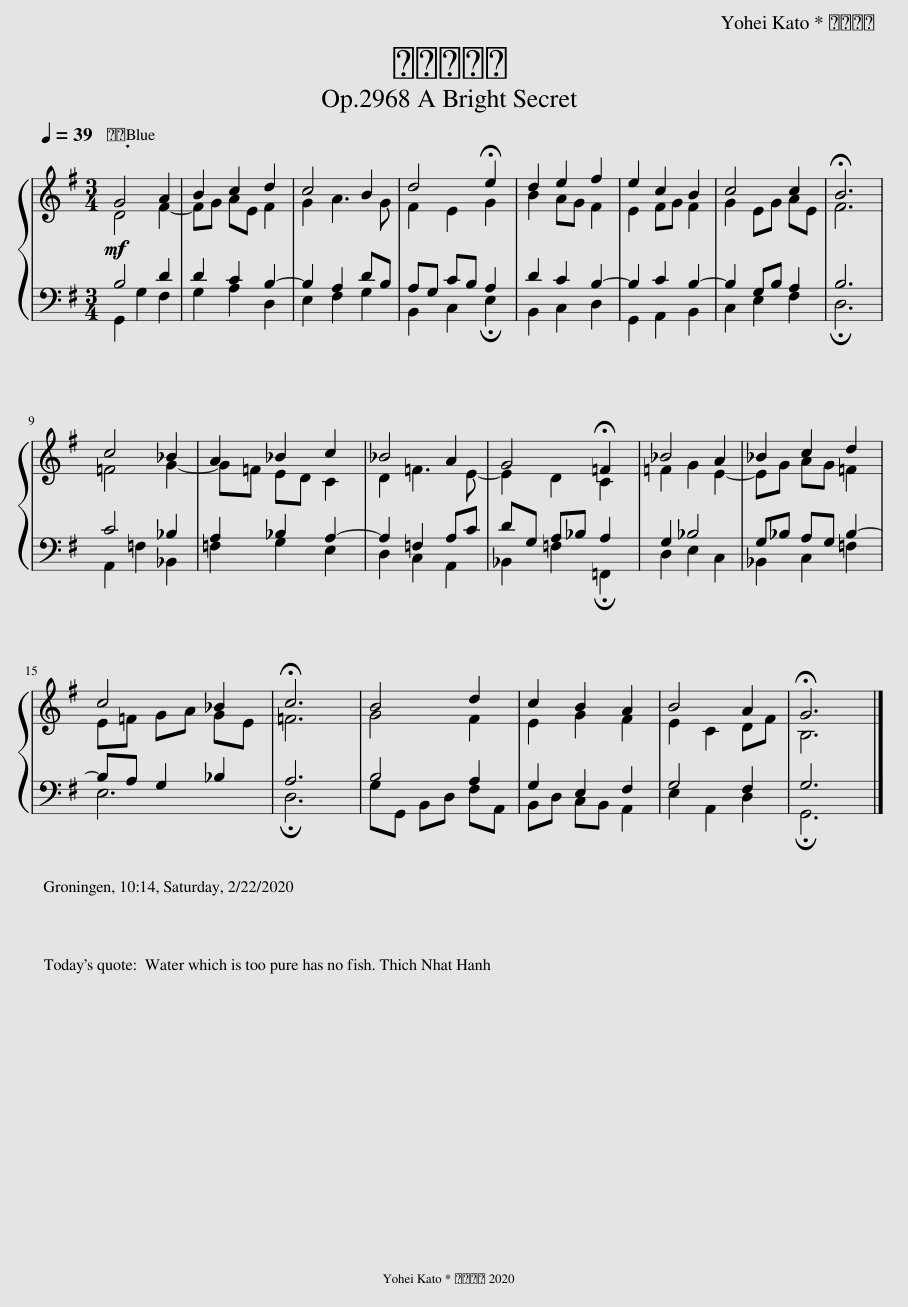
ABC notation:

X:1
%%score { ( 1 2 ) | ( 3 4 ) }
L:1/8
Q:1/4=39
M:3/4
I:linebreak $
K:G
V:1 treble
V:2 treble
V:3 bass
V:4 bass
V:1
!mf! D4 F2- | FG AE F2 | G2 A3 G | F2 E2 !fermata!G2 | B2 AG F2 | %5
 E2 FG F2 | G2 EG AE | !fermata!F6 |$ =F4 G2- | G=F ED C2 | %10
 D2 =F3 E- | E2 D2 !fermata!C2 | =F2 G2 E2- | EG AG =F2 |$ E=F GA GE | %15
 !fermata!=F6 | G4 F2 | E2 G2 F2 | E2 C2 DF | !fermata!B,6 |] %20
V:2
 G4 A2 | B2 c2 d2 | c4 B2 | d4 e2 | d2 e2 f2 | %5
 e2 c2 B2 | c4 c2 | B6 |$ c4 _B2 | A2 _B2 c2 | %10
 _B4 A2 | G4 =F2 | _B4 A2 | _B2 c2 d2 |$ c4 _B2 | %15
 c6 | B4 d2 | c2 B2 A2 | B4 A2 | G6 |] %20
V:3
 G,,2 G,2 F,2 | G,2 A,2 D,2 | E,2 F,2 G,2 | B,,2 C,2 !fermata!E,2 | B,,2 C,2 D,2 | %5
 G,,2 A,,2 B,,2 | C,2 E,2 F,2 | !fermata!D,6 |$ A,,2 =F,2 _B,,2 | =F,2 G,2 E,2 | %10
 D,2 C,2 A,,2 | _B,,2 =F,2 !fermata!=F,,2 | D,2 E,2 C,2 | _B,,2 C,2 =F,2 |$ E,6 | %15
 !fermata!D,6 | G,G,, B,,D, F,A,, | B,,D, C,B,, A,,2 | E,2 A,,2 D,2 | !fermata!G,,6 |] %20
V:4
 B,4 D2 | D2 C2 B,2- | B,2 A,2 DB, | A,G, CB, A,2 | D2 C2 B,2- | %5
 B,2 C2 B,2- | B,2 G,B, A,2 | B,6 |$ C4 _B,2 | A,2 _B,2 A,2- | %10
 A,2 =F,2 A,C | DG, A,_B, A,2 | G,2 _B,4 | G,_B, A,G, B,2- |$ B,A, G,2 _B,2 | %15
 A,6 | B,4 A,2 | G,2 E,2 F,2 | G,4 F,2 | G,6 |] %20
